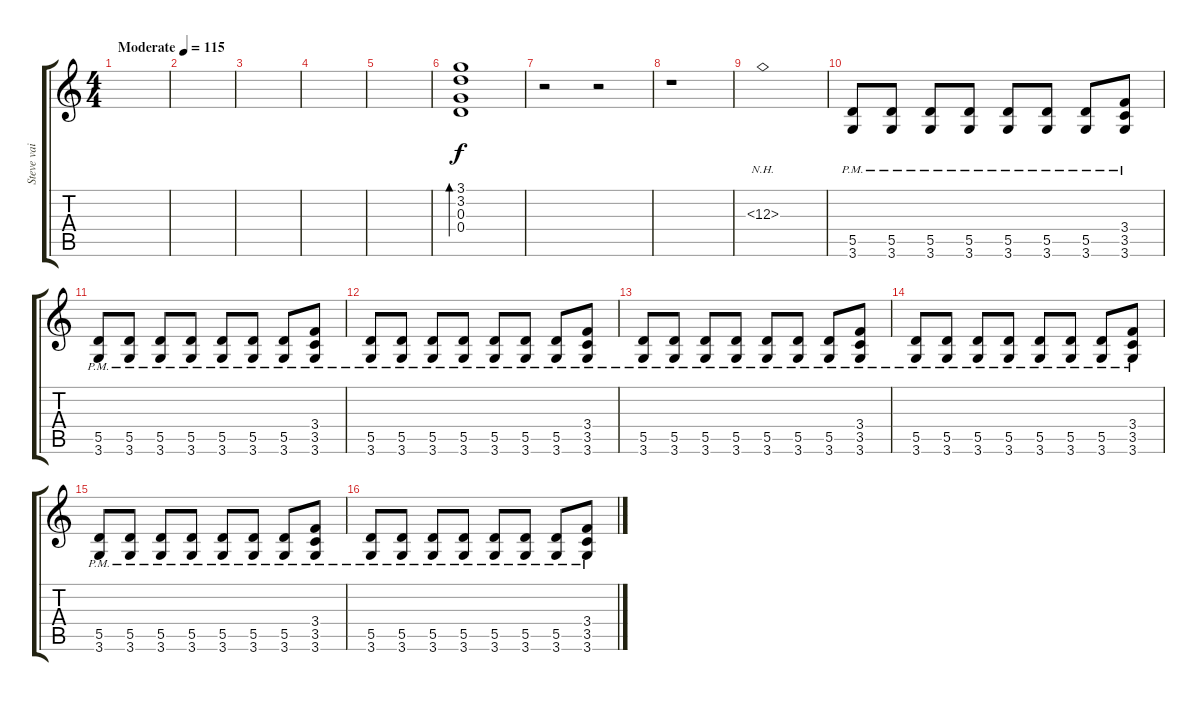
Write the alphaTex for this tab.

\track ("Steve vai" "Steve vai") {instrument distortionguitar}
\staff {score tabs}
\tuning (E4 B3 G3 D3 A2 E2) {hide}
\ts (4 4)
\tempo (115 "Moderate")
\clef g2
\ks c
|
|
|
|
|
(3.1 3.2 0.3 0.4).1{bd 480} |
r.2 r.2 |
r.1 |
0.3{nh}.1 |
(5.5{pm} 3.6{pm}).8 (5.5{pm} 3.6{pm}).8 (5.5{pm} 3.6{pm}).8 (5.5{pm} 3.6{pm}).8 (5.5{pm} 3.6{pm}).8 (5.5{pm} 3.6{pm}).8 (5.5{pm} 3.6{pm}).8 (3.4 3.5{pm} 3.6{pm}).8 |
(5.5{pm} 3.6{pm}).8 (5.5{pm} 3.6{pm}).8 (5.5{pm} 3.6{pm}).8 (5.5{pm} 3.6{pm}).8 (5.5{pm} 3.6{pm}).8 (5.5{pm} 3.6{pm}).8 (5.5{pm} 3.6{pm}).8 (3.4 3.5{pm} 3.6{pm}).8 |
(5.5{pm} 3.6{pm}).8 (5.5{pm} 3.6{pm}).8 (5.5{pm} 3.6{pm}).8 (5.5{pm} 3.6{pm}).8 (5.5{pm} 3.6{pm}).8 (5.5{pm} 3.6{pm}).8 (5.5{pm} 3.6{pm}).8 (3.4 3.5{pm} 3.6{pm}).8 |
(5.5{pm} 3.6{pm}).8 (5.5{pm} 3.6{pm}).8 (5.5{pm} 3.6{pm}).8 (5.5{pm} 3.6{pm}).8 (5.5{pm} 3.6{pm}).8 (5.5{pm} 3.6{pm}).8 (5.5{pm} 3.6{pm}).8 (3.4 3.5{pm} 3.6{pm}).8 |
(5.5{pm} 3.6{pm}).8 (5.5{pm} 3.6{pm}).8 (5.5{pm} 3.6{pm}).8 (5.5{pm} 3.6{pm}).8 (5.5{pm} 3.6{pm}).8 (5.5{pm} 3.6{pm}).8 (5.5{pm} 3.6{pm}).8 (3.4 3.5{pm} 3.6{pm}).8 |
(5.5{pm} 3.6{pm}).8 (5.5{pm} 3.6{pm}).8 (5.5{pm} 3.6{pm}).8 (5.5{pm} 3.6{pm}).8 (5.5{pm} 3.6{pm}).8 (5.5{pm} 3.6{pm}).8 (5.5{pm} 3.6{pm}).8 (3.4 3.5{pm} 3.6{pm}).8 |
(5.5{pm} 3.6{pm}).8 (5.5{pm} 3.6{pm}).8 (5.5{pm} 3.6{pm}).8 (5.5{pm} 3.6{pm}).8 (5.5{pm} 3.6{pm}).8 (5.5{pm} 3.6{pm}).8 (5.5{pm} 3.6{pm}).8 (3.4 3.5{pm} 3.6{pm}).8
